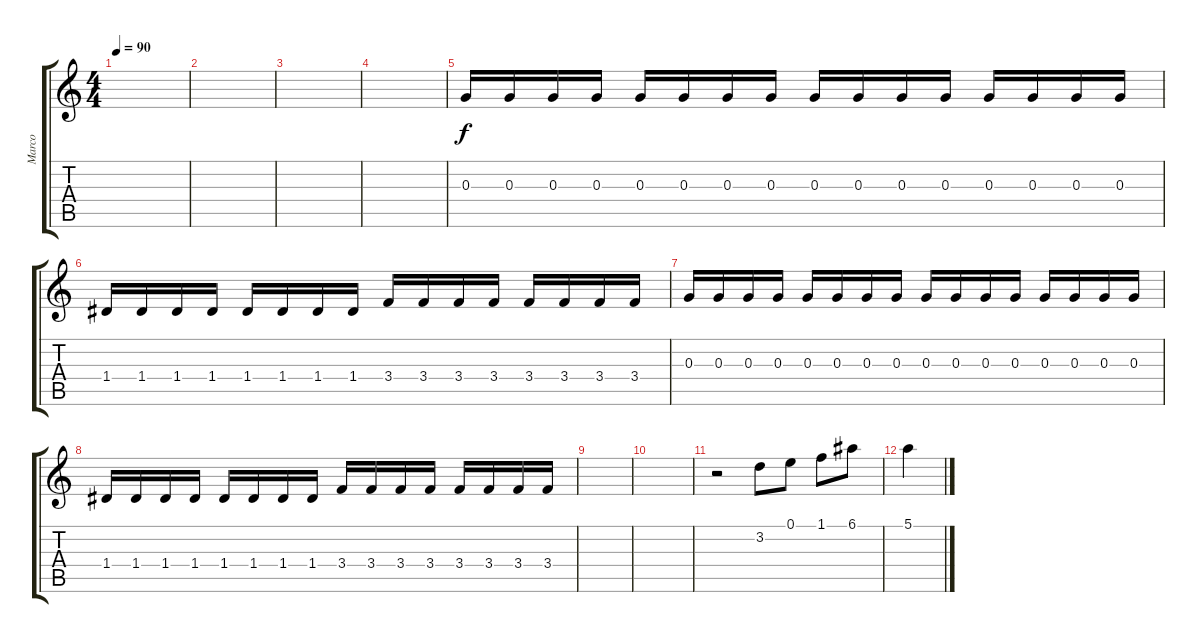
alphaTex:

\track ("Marco" "Marco") {instrument synthbass2}
\staff {score tabs}
\tuning (E4 B3 G3 D3 A2 E2) {hide}
\ts (4 4)
\tempo 90
\clef g2
\ks c
|
|
|
|
0.3.16 0.3.16 0.3.16 0.3.16 0.3.16 0.3.16 0.3.16 0.3.16 0.3.16 0.3.16 0.3.16 0.3.16 0.3.16 0.3.16 0.3.16 0.3.16 |
1.4.16 1.4.16 1.4.16 1.4.16 1.4.16 1.4.16 1.4.16 1.4.16 3.4.16 3.4.16 3.4.16 3.4.16 3.4.16 3.4.16 3.4.16 3.4.16 |
0.3.16 0.3.16 0.3.16 0.3.16 0.3.16 0.3.16 0.3.16 0.3.16 0.3.16 0.3.16 0.3.16 0.3.16 0.3.16 0.3.16 0.3.16 0.3.16 |
1.4.16 1.4.16 1.4.16 1.4.16 1.4.16 1.4.16 1.4.16 1.4.16 3.4.16 3.4.16 3.4.16 3.4.16 3.4.16 3.4.16 3.4.16 3.4.16 |
|
|
r.2 3.2.8 0.1.8 1.1.8 6.1.8 |
5.1.4
